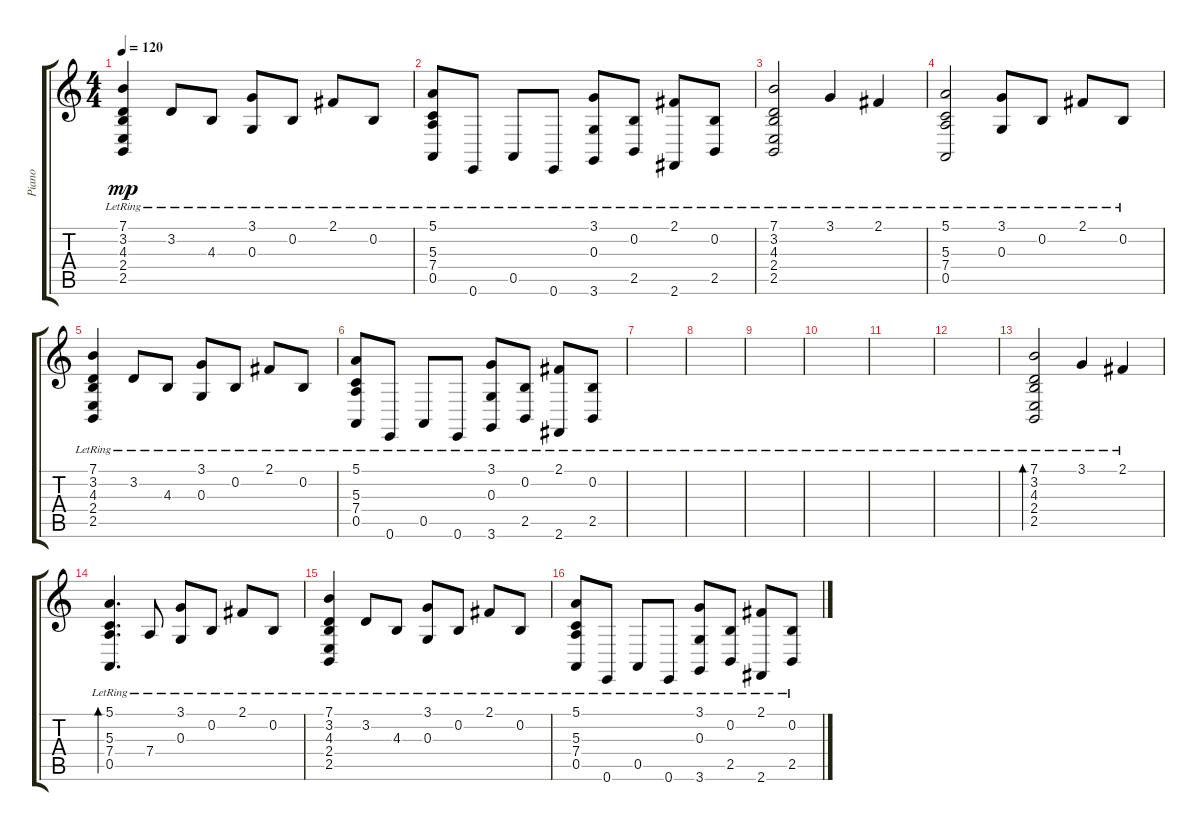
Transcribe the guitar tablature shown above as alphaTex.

\track ("Piano" "Piano") {instrument acousticgrandpiano}
\staff {score tabs}
\tuning (E4 B3 G3 D3 A2 E2) {hide}
\ts (4 4)
\tempo 120
\clef g2
\ks c
(7.1{lr} 3.2{lr} 4.3{lr} 2.4{lr} 2.5{lr}).4{dy mp} 3.2{lr}.8 4.3{lr}.8 (3.1{lr} 0.3{lr}).8 0.2{lr}.8 2.1{lr}.8 0.2{lr}.8 |
(5.1{lr} 5.3{lr} 7.4{lr} 0.5{lr}).8 0.6{lr}.8 0.5{lr}.8 0.6{lr}.8 (3.1{lr} 0.3{lr} 3.6{lr}).8 (0.2{lr} 2.5{lr}).8 (2.1{lr} 2.6{lr}).8 (0.2{lr} 2.5{lr}).8 |
(7.1{lr} 3.2{lr} 4.3{lr} 2.4{lr} 2.5{lr}).2 3.1{lr}.4 2.1{lr}.4 |
(5.1{lr} 5.3{lr} 7.4{lr} 0.5{lr}).2 (3.1{lr} 0.3{lr}).8 0.2{lr}.8 2.1{lr}.8 0.2{lr}.8 |
(7.1{lr} 3.2{lr} 4.3{lr} 2.4{lr} 2.5{lr}).4 3.2{lr}.8 4.3{lr}.8 (3.1{lr} 0.3{lr}).8 0.2{lr}.8 2.1{lr}.8 0.2{lr}.8 |
(5.1{lr} 5.3{lr} 7.4{lr} 0.5{lr}).8 0.6{lr}.8 0.5{lr}.8 0.6{lr}.8 (3.1{lr} 0.3{lr} 3.6{lr}).8 (0.2{lr} 2.5{lr}).8 (2.1{lr} 2.6{lr}).8 (0.2{lr} 2.5{lr}).8 |
|
|
|
|
|
|
(7.1{lr} 3.2{lr} 4.3{lr} 2.4{lr} 2.5{lr}).2{bd 240} 3.1{lr}.4 2.1{lr}.4 |
(5.1{lr} 5.3{lr} 7.4{lr} 0.5{lr}).4{d bd 240} 7.4{lr}.8 (3.1{lr} 0.3{lr}).8 0.2{lr}.8 2.1{lr}.8 0.2{lr}.8 |
(7.1{lr} 3.2{lr} 4.3{lr} 2.4{lr} 2.5{lr}).4 3.2{lr}.8 4.3{lr}.8 (3.1{lr} 0.3{lr}).8 0.2{lr}.8 2.1{lr}.8 0.2{lr}.8 |
(5.1{lr} 5.3{lr} 7.4{lr} 0.5{lr}).8 0.6{lr}.8 0.5{lr}.8 0.6{lr}.8 (3.1{lr} 0.3{lr} 3.6{lr}).8 (0.2{lr} 2.5{lr}).8 (2.1{lr} 2.6{lr}).8 (0.2{lr} 2.5{lr}).8
